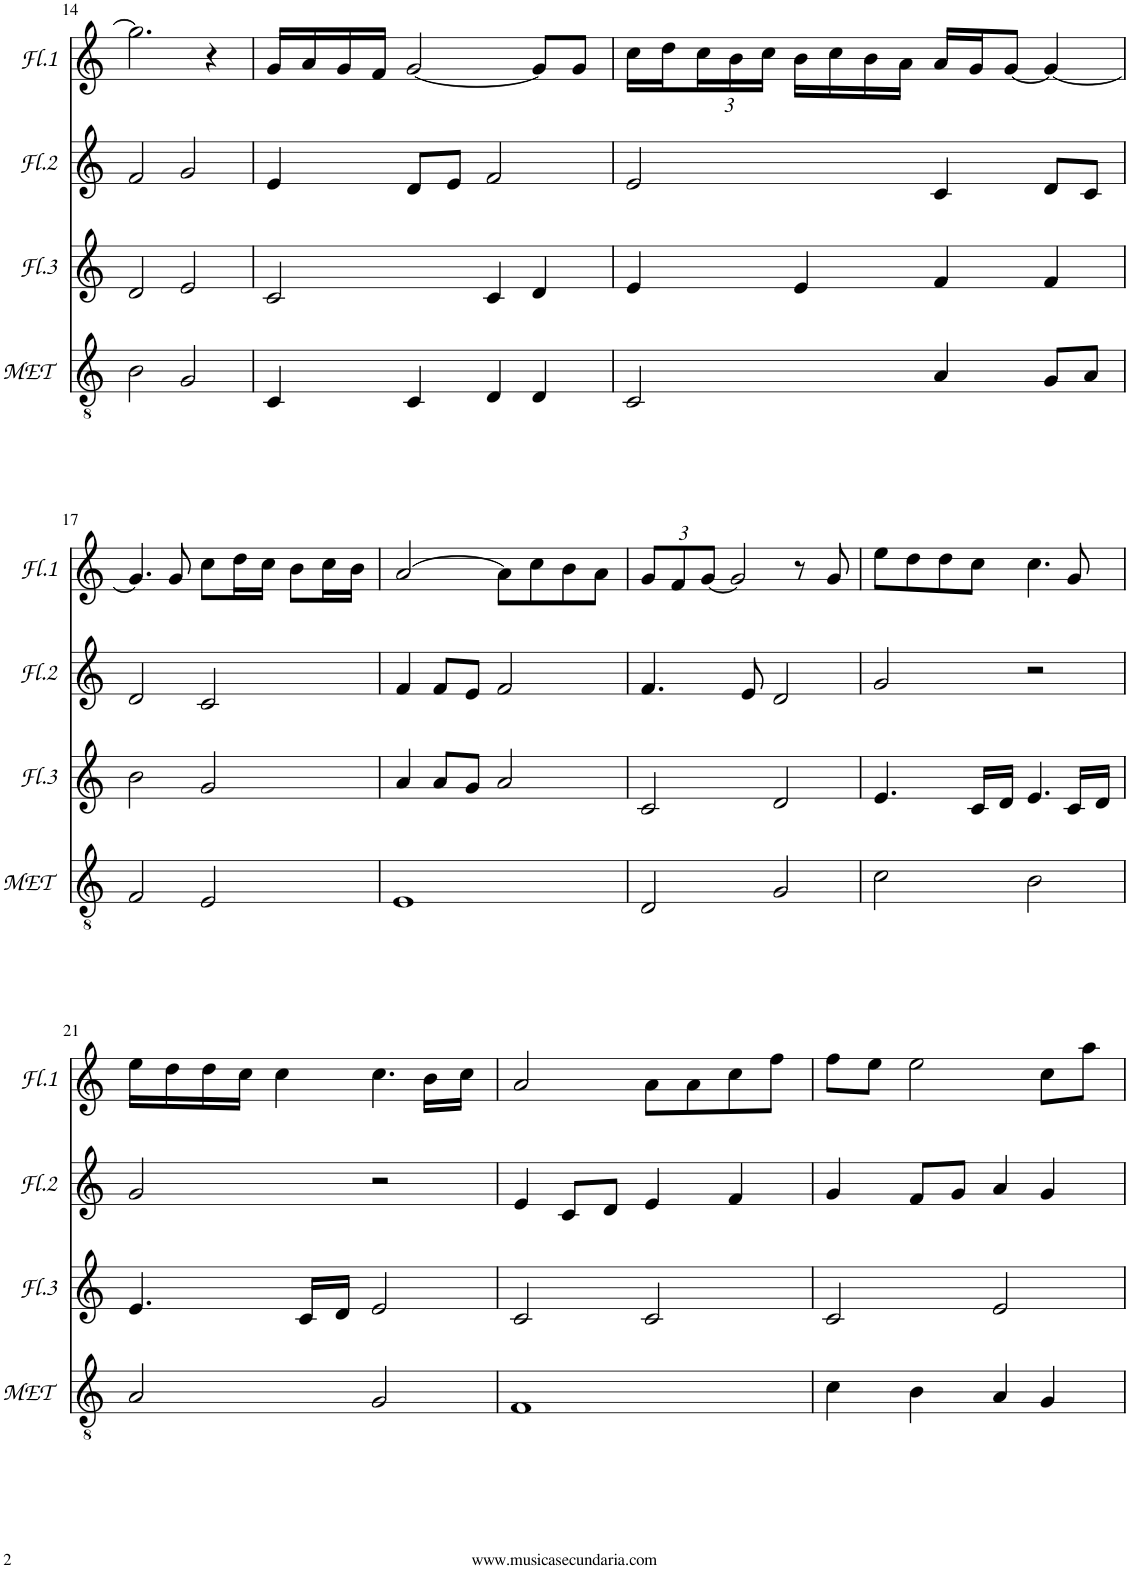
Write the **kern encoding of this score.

**kern	**kern	**kern	**kern
*part4	*part3	*part2	*part1
*staff4	*staff3	*staff2	*staff1
*I"METAL	*I"Flauta 3	*I"Flauta 2	*I"Flauta 1
*I'MET	*I'Fl.3	*I'Fl.2	*I'Fl.1
!!LO:PB:g=z
*clefGv2	*clefG2	*clefG2	*clefG2
*k[]	*k[]	*k[]	*k[]
*M4/4	*M4/4	*M4/4	*M4/4
=14	=14	=14	=14
2B\	2d/	2f/	2.gg\]
2G/	2e/	2g/	.
.	.	.	4r
=15	=15	=15	=15
4C/	2c/	4e/	16g/LL
.	.	.	16a/
.	.	.	16g/
.	.	.	16f/JJ
4C/	.	8d/L	[2g/
.	.	8e/J	.
4D/	4c/	2f/	.
4D/	4d/	.	8g/L]
.	.	.	8g/J
=16	=16	=16	=16
2C/	4e/	2e/	16cc\LL
.	.	.	16dd\
*	*	*	*Xbrackettup
.	.	.	24cc\
.	.	.	24b\
.	.	.	24cc\JJ
.	4e/	.	16b\LL
.	.	.	16cc\
.	.	.	16b\
.	.	.	16a\JJ
4A/	4f/	4c/	16a/LL
.	.	.	16g/J
.	.	.	[8g/J
8G/L	4f/	8d/L	4g/_
8A/J	.	8c/J	.
!!LO:LB:g=z
=17	=17	=17	=17
2F/	2b\	2d/	4.g/]
.	.	.	8g/
2E/	2g/	2c/	8cc\L
.	.	.	16dd\L
.	.	.	16cc\JJ
.	.	.	8b\L
.	.	.	16cc\L
.	.	.	16b\JJ
=18	=18	=18	=18
1E	4a/	4f/	[2a/
.	8a/L	8f/L	.
.	8g/J	8e/J	.
.	2a/	2f/	8a\L]
.	.	.	8cc\
.	.	.	8b\
.	.	.	8a\J
=19	=19	=19	=19
2D/	2c/	4.f/	12g/L
.	.	.	12f/
.	.	.	[12g/J
.	.	.	2g/]
.	.	8e/	.
2G/	2d/	2d/	.
.	.	.	8r
.	.	.	8g/
=20	=20	=20	=20
2c\	4.e/	2g/	8ee\L
.	.	.	8dd\
.	.	.	8dd\
.	16c/LL	.	8cc\J
.	16d/JJ	.	.
2B\	4.e/	2r	4.cc\
.	16c/LL	.	8g/
.	16d/JJ	.	.
!!LO:LB:g=z
=21	=21	=21	=21
2A/	4.e/	2g/	16ee\LL
.	.	.	16dd\
.	.	.	16dd\
.	.	.	16cc\JJ
.	.	.	4cc\
.	16c/LL	.	.
.	16d/JJ	.	.
2G/	2e/	2r	4.cc\
.	.	.	16b\LL
.	.	.	16cc\JJ
=22	=22	=22	=22
1F	2c/	4e/	2a/
.	.	8c/L	.
.	.	8d/J	.
.	2c/	4e/	8a\L
.	.	.	8a\
.	.	4f/	8cc\
.	.	.	8ff\J
=23	=23	=23	=23
4c\	2c/	4g/	8ff\L
.	.	.	8ee\J
4B\	.	8f/L	2ee\
.	.	8g/J	.
4A/	2e/	4a/	.
4G/	.	4g/	8cc\L
.	.	.	8aa\J
=	=	=	=
*-	*-	*-	*-
